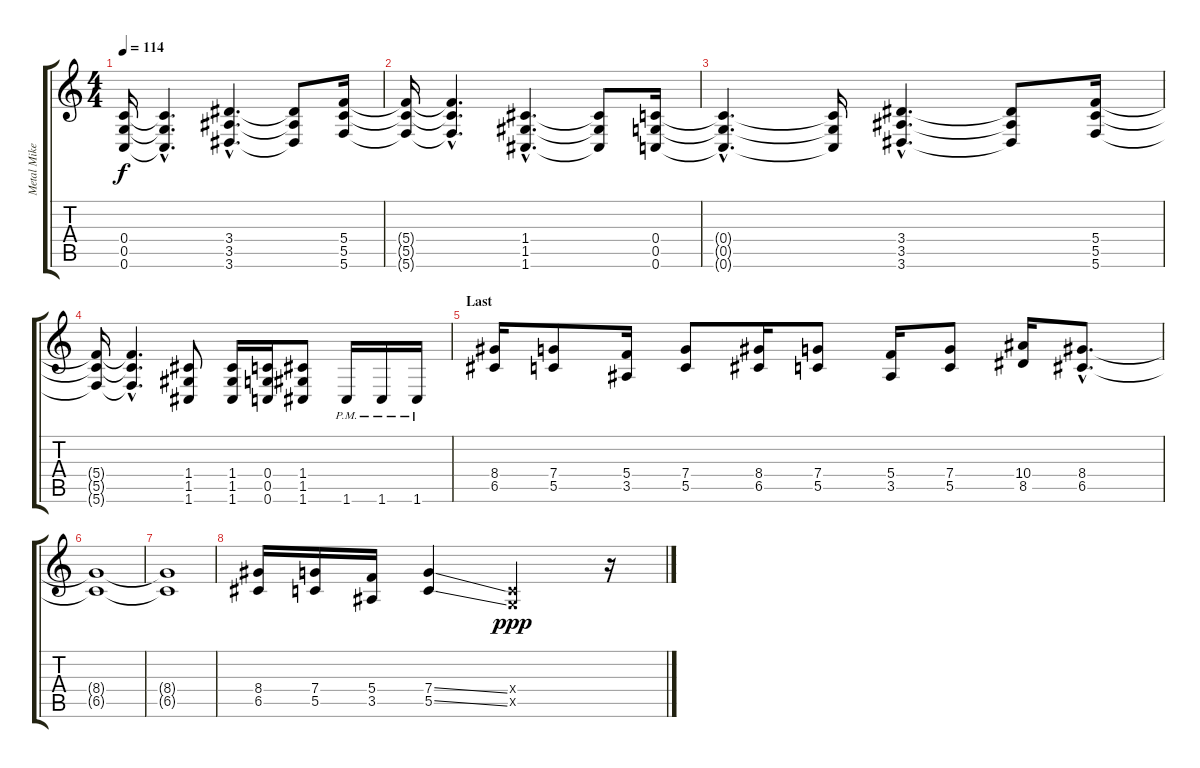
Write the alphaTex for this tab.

\track ("Metal Mike" "Metal Mike") {instrument distortionguitar}
\staff {score tabs}
\tuning (D4 A3 F3 C3 G2 C2) {hide}
\ts (4 4)
\tempo 114
\clef g2
\ks c
(0.4{t} 0.5{t} 0.6{t}).16{dy f} (0.4{hac t} 0.5{hac t} 0.6{hac t}).4{d} (3.4{hac} 3.5{hac} 3.6{hac}).4{d} (3.4{t} 3.5{t} 3.6{t}).8 (5.4 5.5 5.6).16 |
(5.4{t} 5.5{t} 5.6{t}).16 (5.4{hac t} 5.5{hac t} 5.6{hac t}).4{d} (1.4{hac} 1.5{hac} 1.6{hac}).4{d} (1.4{t} 1.5{t} 1.6{t}).8 (0.4 0.5 0.6).16 |
(0.4{hac t} 0.5{hac t} 0.6{hac t}).4{d} (0.4{t} 0.5{t} 0.6{t}).16 (3.4{hac} 3.5{hac} 3.6{hac}).4{d} (3.4{t} 3.5{t} 3.6{t}).8 (5.4 5.5 5.6).16 |
(5.4{t} 5.5{t} 5.6{t}).16 (5.4{hac t} 5.5{hac t} 5.6{hac t}).4{d} (1.4 1.5 1.6).8 (1.4 1.5 1.6).16 (0.4 0.5 0.6).16 (1.4 1.5 1.6).8 1.6{pm}.16 1.6{pm}.16 1.6{pm}.16 |
\section ("" "Last ")
(8.4 6.5).16 (7.4 5.5).8 (5.4 3.5).16 (7.4 5.5).8 (8.4 6.5).16 (7.4 5.5).8 (5.4 3.5).16 (7.4 5.5).8 (10.4 8.5).16 (8.4{hac} 6.5{hac}).8{d} |
(8.4{t} 6.5{t}).1 |
(8.4{t} 6.5{t}).1 |
(8.4 6.5).16 (7.4 5.5).16 (5.4 3.5).16 (7.4{ss} 5.5{ss}).4 (0.4{x} 0.5{x}).2{dy ppp} r.16
